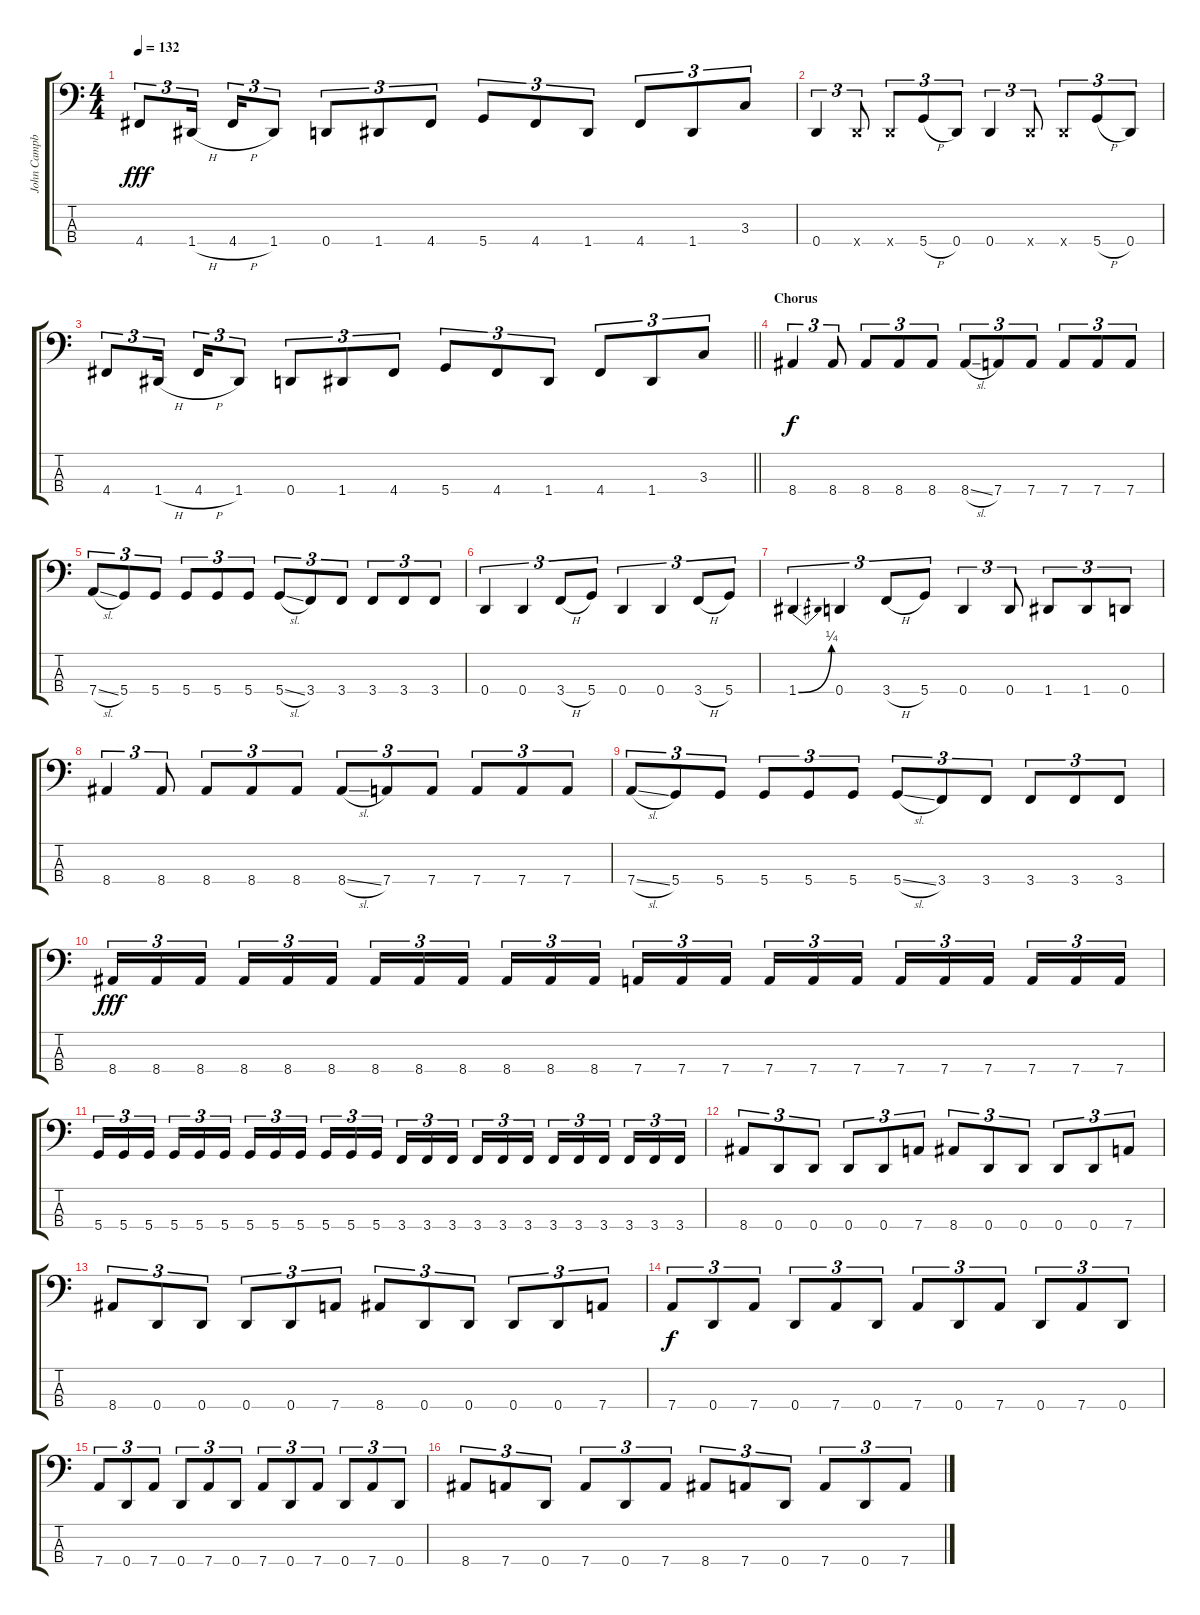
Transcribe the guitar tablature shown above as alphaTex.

\track ("John Campbell" "John Campb") {instrument electricbasspick}
\staff {score tabs}
\tuning (G2 D2 A1 D1) {hide}
\ts (4 4)
\tempo 132
\clef f4
\ks c
4.4.8{tu (3 2) dy fff} 1.4{h}.16{tu (3 2) beam splitsecondary} 4.4{h}.16{tu (3 2)} 1.4.8{tu (3 2)} 0.4.8{tu (3 2)} 1.4.8{tu (3 2)} 4.4.8{tu (3 2)} 5.4.8{tu (3 2)} 4.4.8{tu (3 2)} 1.4.8{tu (3 2)} 4.4.8{tu (3 2)} 1.4.8{tu (3 2)} 3.3.8{tu (3 2)} |
0.4.4{tu (3 2)} 0.4{x}.8{tu (3 2)} 0.4{x}.8{tu (3 2)} 5.4{h}.8{tu (3 2)} 0.4.8{tu (3 2)} 0.4.4{tu (3 2)} 0.4{x}.8{tu (3 2)} 0.4{x}.8{tu (3 2)} 5.4{h}.8{tu (3 2)} 0.4.8{tu (3 2)} |
\barLineRight lightlight
4.4.8{tu (3 2)} 1.4{h}.16{tu (3 2) beam splitsecondary} 4.4{h}.16{tu (3 2)} 1.4.8{tu (3 2)} 0.4.8{tu (3 2)} 1.4.8{tu (3 2)} 4.4.8{tu (3 2)} 5.4.8{tu (3 2)} 4.4.8{tu (3 2)} 1.4.8{tu (3 2)} 4.4.8{tu (3 2)} 1.4.8{tu (3 2)} 3.3.8{tu (3 2)} |
\section ("" "Chorus")
8.4.4{tu (3 2) dy f} 8.4.8{tu (3 2)} 8.4.8{tu (3 2)} 8.4.8{tu (3 2)} 8.4.8{tu (3 2)} 8.4{sl}.8{tu (3 2)} 7.4.8{tu (3 2)} 7.4.8{tu (3 2)} 7.4.8{tu (3 2)} 7.4.8{tu (3 2)} 7.4.8{tu (3 2)} |
7.4{sl}.8{tu (3 2)} 5.4.8{tu (3 2)} 5.4.8{tu (3 2)} 5.4.8{tu (3 2)} 5.4.8{tu (3 2)} 5.4.8{tu (3 2)} 5.4{sl}.8{tu (3 2)} 3.4.8{tu (3 2)} 3.4.8{tu (3 2)} 3.4.8{tu (3 2)} 3.4.8{tu (3 2)} 3.4.8{tu (3 2)} |
0.4.4{tu (3 2)} 0.4.4{tu (3 2)} 3.4{h}.8{tu (3 2)} 5.4.8{tu (3 2)} 0.4.4{tu (3 2)} 0.4.4{tu (3 2)} 3.4{h}.8{tu (3 2)} 5.4.8{tu (3 2)} |
1.4{be (bend 0 0 60 1)}.4{tu (3 2)} 0.4.4{tu (3 2)} 3.4{h}.8{tu (3 2)} 5.4.8{tu (3 2)} 0.4.4{tu (3 2)} 0.4.8{tu (3 2)} 1.4.8{tu (3 2)} 1.4.8{tu (3 2)} 0.4.8{tu (3 2)} |
8.4.4{tu (3 2)} 8.4.8{tu (3 2)} 8.4.8{tu (3 2)} 8.4.8{tu (3 2)} 8.4.8{tu (3 2)} 8.4{sl}.8{tu (3 2)} 7.4.8{tu (3 2)} 7.4.8{tu (3 2)} 7.4.8{tu (3 2)} 7.4.8{tu (3 2)} 7.4.8{tu (3 2)} |
7.4{sl}.8{tu (3 2)} 5.4.8{tu (3 2)} 5.4.8{tu (3 2)} 5.4.8{tu (3 2)} 5.4.8{tu (3 2)} 5.4.8{tu (3 2)} 5.4{sl}.8{tu (3 2)} 3.4.8{tu (3 2)} 3.4.8{tu (3 2)} 3.4.8{tu (3 2)} 3.4.8{tu (3 2)} 3.4.8{tu (3 2)} |
8.4.16{tu (3 2) dy fff} 8.4.16{tu (3 2)} 8.4.16{tu (3 2) beam splitsecondary} 8.4.16{tu (3 2)} 8.4.16{tu (3 2)} 8.4.16{tu (3 2)} 8.4.16{tu (3 2)} 8.4.16{tu (3 2)} 8.4.16{tu (3 2) beam splitsecondary} 8.4.16{tu (3 2)} 8.4.16{tu (3 2)} 8.4.16{tu (3 2)} 7.4.16{tu (3 2)} 7.4.16{tu (3 2)} 7.4.16{tu (3 2) beam splitsecondary} 7.4.16{tu (3 2)} 7.4.16{tu (3 2)} 7.4.16{tu (3 2)} 7.4.16{tu (3 2)} 7.4.16{tu (3 2)} 7.4.16{tu (3 2) beam splitsecondary} 7.4.16{tu (3 2)} 7.4.16{tu (3 2)} 7.4.16{tu (3 2)} |
5.4.16{tu (3 2)} 5.4.16{tu (3 2)} 5.4.16{tu (3 2) beam splitsecondary} 5.4.16{tu (3 2)} 5.4.16{tu (3 2)} 5.4.16{tu (3 2)} 5.4.16{tu (3 2)} 5.4.16{tu (3 2)} 5.4.16{tu (3 2) beam splitsecondary} 5.4.16{tu (3 2)} 5.4.16{tu (3 2)} 5.4.16{tu (3 2)} 3.4.16{tu (3 2)} 3.4.16{tu (3 2)} 3.4.16{tu (3 2) beam splitsecondary} 3.4.16{tu (3 2)} 3.4.16{tu (3 2)} 3.4.16{tu (3 2)} 3.4.16{tu (3 2)} 3.4.16{tu (3 2)} 3.4.16{tu (3 2) beam splitsecondary} 3.4.16{tu (3 2)} 3.4.16{tu (3 2)} 3.4.16{tu (3 2)} |
8.4.8{tu (3 2)} 0.4.8{tu (3 2)} 0.4.8{tu (3 2)} 0.4.8{tu (3 2)} 0.4.8{tu (3 2)} 7.4.8{tu (3 2)} 8.4.8{tu (3 2)} 0.4.8{tu (3 2)} 0.4.8{tu (3 2)} 0.4.8{tu (3 2)} 0.4.8{tu (3 2)} 7.4.8{tu (3 2)} |
8.4.8{tu (3 2)} 0.4.8{tu (3 2)} 0.4.8{tu (3 2)} 0.4.8{tu (3 2)} 0.4.8{tu (3 2)} 7.4.8{tu (3 2)} 8.4.8{tu (3 2)} 0.4.8{tu (3 2)} 0.4.8{tu (3 2)} 0.4.8{tu (3 2)} 0.4.8{tu (3 2)} 7.4.8{tu (3 2)} |
7.4.8{tu (3 2) dy f} 0.4.8{tu (3 2)} 7.4.8{tu (3 2)} 0.4.8{tu (3 2)} 7.4.8{tu (3 2)} 0.4.8{tu (3 2)} 7.4.8{tu (3 2)} 0.4.8{tu (3 2)} 7.4.8{tu (3 2)} 0.4.8{tu (3 2)} 7.4.8{tu (3 2)} 0.4.8{tu (3 2)} |
7.4.8{tu (3 2)} 0.4.8{tu (3 2)} 7.4.8{tu (3 2)} 0.4.8{tu (3 2)} 7.4.8{tu (3 2)} 0.4.8{tu (3 2)} 7.4.8{tu (3 2)} 0.4.8{tu (3 2)} 7.4.8{tu (3 2)} 0.4.8{tu (3 2)} 7.4.8{tu (3 2)} 0.4.8{tu (3 2)} |
8.4.8{tu (3 2)} 7.4.8{tu (3 2)} 0.4.8{tu (3 2)} 7.4.8{tu (3 2)} 0.4.8{tu (3 2)} 7.4.8{tu (3 2)} 8.4.8{tu (3 2)} 7.4.8{tu (3 2)} 0.4.8{tu (3 2)} 7.4.8{tu (3 2)} 0.4.8{tu (3 2)} 7.4.8{tu (3 2)}
